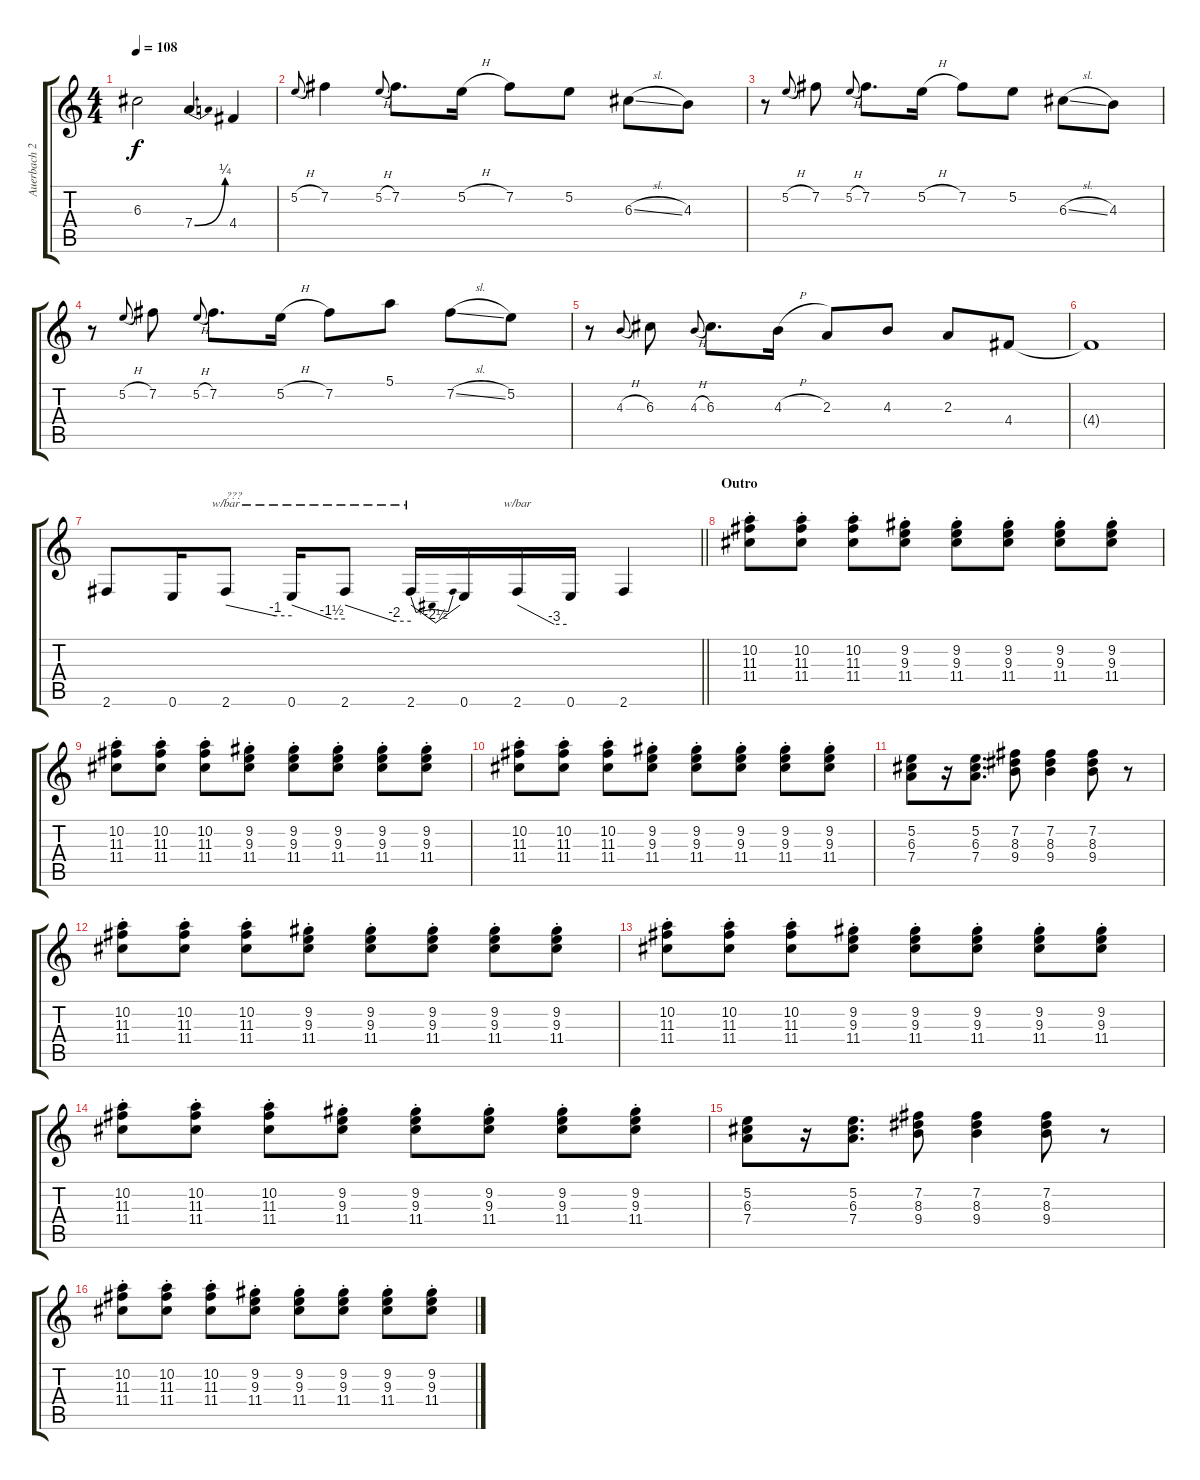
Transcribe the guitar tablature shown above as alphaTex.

\track ("Auerbach 2" "Auerbach 2") {instrument overdrivenguitar}
\staff {score tabs}
\tuning (E4 B3 G3 D3 A2 E2) {hide}
\ts (4 4)
\tempo 108
\clef g2
\ks c
6.3.2{dy f} 7.4{be (bend 0 0 60 1)}.4 4.4.4 |
5.2{h}.8{gr onbeat} 7.2.4 5.2{h}.8{gr onbeat} 7.2.8{d} 5.2{h}.16 7.2.8 5.2.8 6.3{sl}.8 4.3.8 |
r.8 5.2{h}.8{gr onbeat} 7.2.8 5.2{h}.8{gr onbeat} 7.2.8{d} 5.2{h}.16 7.2.8 5.2.8 6.3{sl}.8 4.3.8 |
r.8 5.2{h}.8{gr onbeat} 7.2.8 5.2{h}.8{gr onbeat} 7.2.8{d} 5.2{h}.16 7.2.8 5.1.8 7.2{sl}.8 5.2.8 |
r.8 4.3{h}.8{gr onbeat} 6.3.8 4.3{h}.8{gr onbeat} 6.3.8{d} 4.3{h}.16 2.3.8 4.3.8 2.3.8 4.4.8 |
4.4{t}.1 |
\barLineRight lightlight
2.6.8 0.6.16 2.6.8{tbe (custom default 0 0 45 -4 60 -4) txt "???"} 0.6.16{tbe (custom default 0 0 45 -6 60 -6)} 2.6.8{tbe (custom default 0 0 45 -8 60 -8)} 2.6.16{tbe (dip default 0 0 30 -10 60 0)} 0.6.16 2.6.16{tbe (custom default 0 0 45 -12 60 -12)} 0.6.16 2.6.4 |
\section ("" "Outro")
(10.2{st} 11.3{st} 11.4{st}).8 (10.2{st} 11.3{st} 11.4{st}).8 (10.2{st} 11.3{st} 11.4{st}).8 (9.2{st} 9.3{st} 11.4{st}).8 (9.2{st} 9.3{st} 11.4{st}).8 (9.2{st} 9.3{st} 11.4{st}).8 (9.2{st} 9.3{st} 11.4{st}).8 (9.2{st} 9.3{st} 11.4{st}).8 |
(10.2{st} 11.3{st} 11.4{st}).8 (10.2{st} 11.3{st} 11.4{st}).8 (10.2{st} 11.3{st} 11.4{st}).8 (9.2{st} 9.3{st} 11.4{st}).8 (9.2{st} 9.3{st} 11.4{st}).8 (9.2{st} 9.3{st} 11.4{st}).8 (9.2{st} 9.3{st} 11.4{st}).8 (9.2{st} 9.3{st} 11.4{st}).8 |
(10.2{st} 11.3{st} 11.4{st}).8 (10.2{st} 11.3{st} 11.4{st}).8 (10.2{st} 11.3{st} 11.4{st}).8 (9.2{st} 9.3{st} 11.4{st}).8 (9.2{st} 9.3{st} 11.4{st}).8 (9.2{st} 9.3{st} 11.4{st}).8 (9.2{st} 9.3{st} 11.4{st}).8 (9.2{st} 9.3{st} 11.4{st}).8 |
(5.2 6.3 7.4).8 r.16 (5.2 6.3 7.4).8{d} (7.2 8.3 9.4).8 (7.2 8.3 9.4).4 (7.2 8.3 9.4).8 r.8 |
(10.2{st} 11.3{st} 11.4{st}).8 (10.2{st} 11.3{st} 11.4{st}).8 (10.2{st} 11.3{st} 11.4{st}).8 (9.2{st} 9.3{st} 11.4{st}).8 (9.2{st} 9.3{st} 11.4{st}).8 (9.2{st} 9.3{st} 11.4{st}).8 (9.2{st} 9.3{st} 11.4{st}).8 (9.2{st} 9.3{st} 11.4{st}).8 |
(10.2{st} 11.3{st} 11.4{st}).8 (10.2{st} 11.3{st} 11.4{st}).8 (10.2{st} 11.3{st} 11.4{st}).8 (9.2{st} 9.3{st} 11.4{st}).8 (9.2{st} 9.3{st} 11.4{st}).8 (9.2{st} 9.3{st} 11.4{st}).8 (9.2{st} 9.3{st} 11.4{st}).8 (9.2{st} 9.3{st} 11.4{st}).8 |
(10.2{st} 11.3{st} 11.4{st}).8 (10.2{st} 11.3{st} 11.4{st}).8 (10.2{st} 11.3{st} 11.4{st}).8 (9.2{st} 9.3{st} 11.4{st}).8 (9.2{st} 9.3{st} 11.4{st}).8 (9.2{st} 9.3{st} 11.4{st}).8 (9.2{st} 9.3{st} 11.4{st}).8 (9.2{st} 9.3{st} 11.4{st}).8 |
(5.2 6.3 7.4).8 r.16 (5.2 6.3 7.4).8{d} (7.2 8.3 9.4).8 (7.2 8.3 9.4).4 (7.2 8.3 9.4).8 r.8 |
(10.2{st} 11.3{st} 11.4{st}).8 (10.2{st} 11.3{st} 11.4{st}).8 (10.2{st} 11.3{st} 11.4{st}).8 (9.2{st} 9.3{st} 11.4{st}).8 (9.2{st} 9.3{st} 11.4{st}).8 (9.2{st} 9.3{st} 11.4{st}).8 (9.2{st} 9.3{st} 11.4{st}).8 (9.2{st} 9.3{st} 11.4{st}).8
